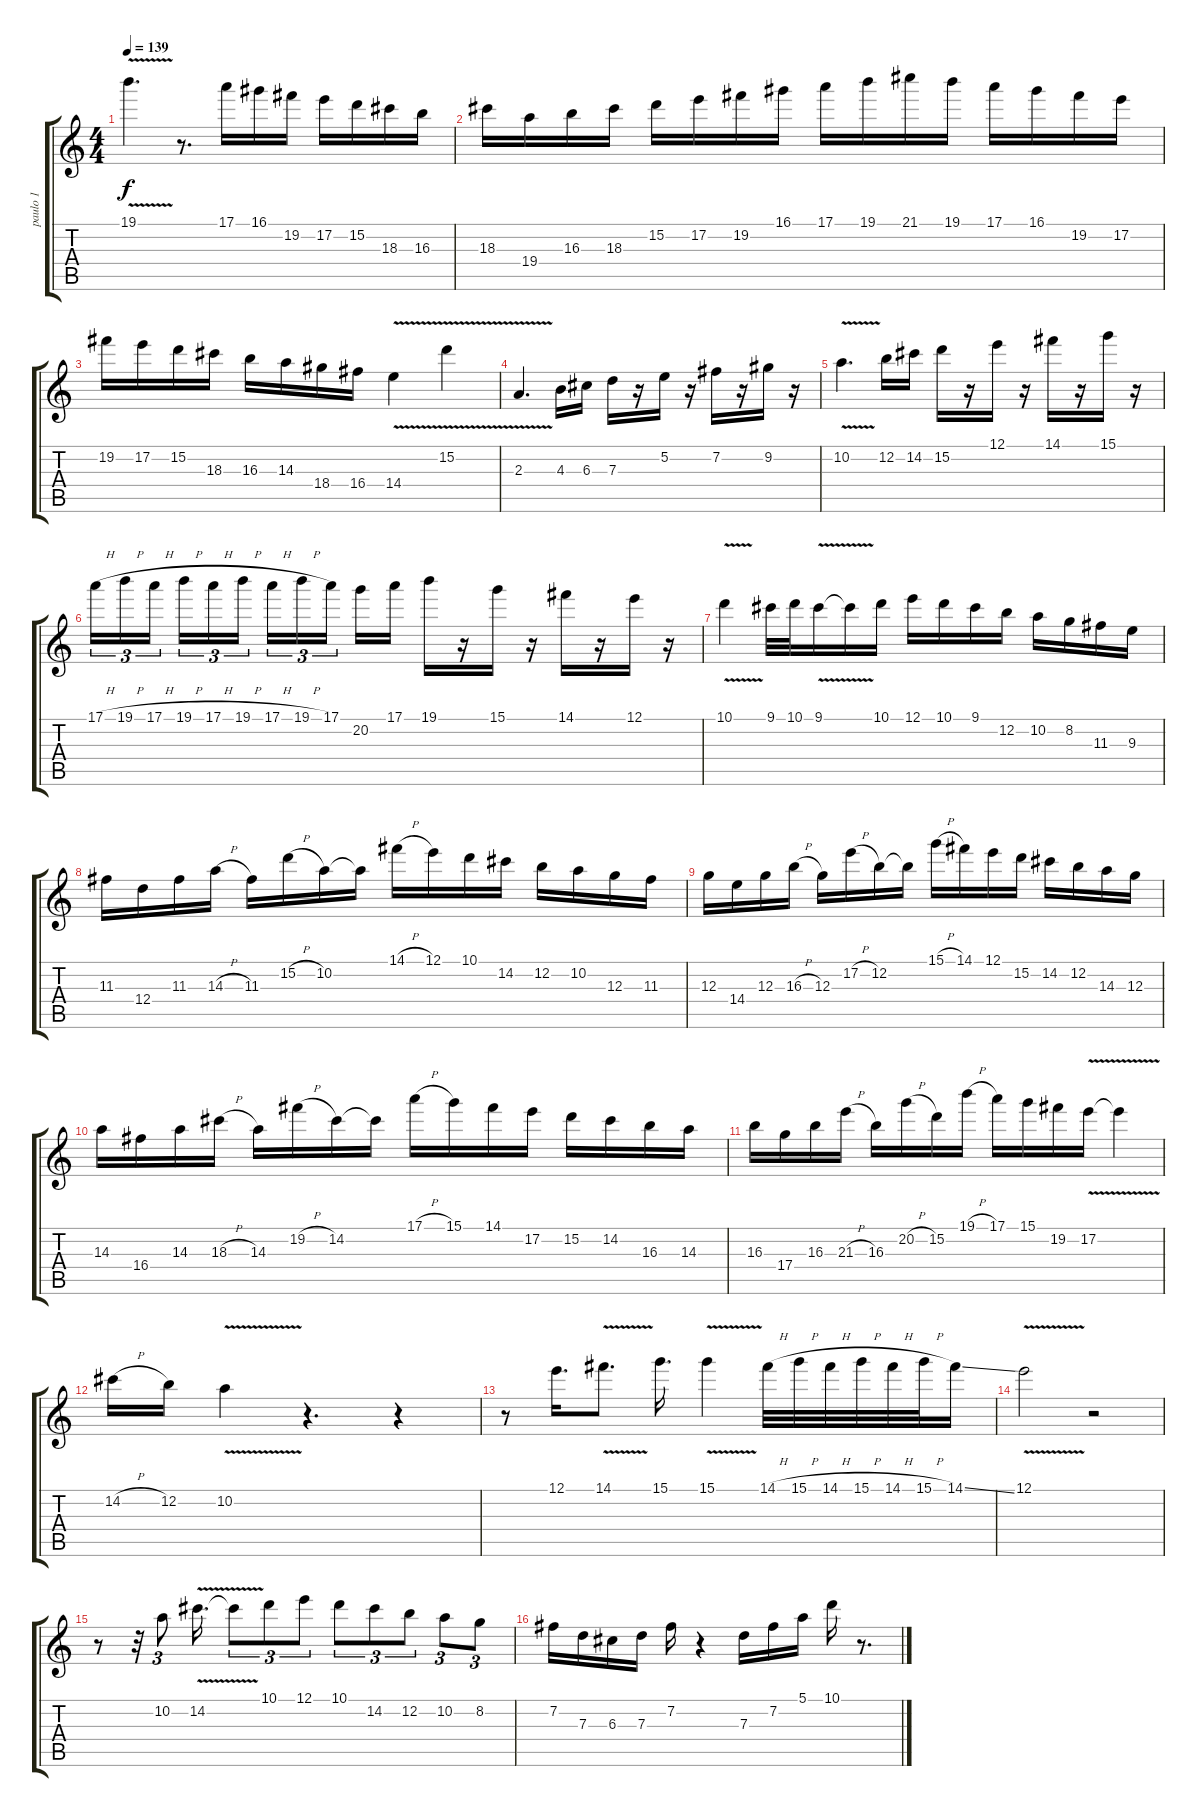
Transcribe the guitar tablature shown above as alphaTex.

\track ("paulo 1" "paulo 1") {instrument distortionguitar}
\staff {score tabs}
\tuning (E4 B3 G3 D3 A2 E2) {hide}
\ts (4 4)
\tempo 139
\clef g2
\ks c
19.1{v}.4{d dy f} r.8{d} 17.1.16 16.1.16 19.2.16 17.2.16 15.2.16 18.3.16 16.3.16 |
18.3.16 19.4.16 16.3.16 18.3.16 15.2.16 17.2.16 19.2.16 16.1.16 17.1.16 19.1.16 21.1.16 19.1.16 17.1.16 16.1.16 19.2.16 17.2.16 |
19.2.16 17.2.16 15.2.16 18.3.16 16.3.16 14.3.16 18.4.16 16.4.16 14.4{v}.4 15.2{v}.4 |
2.3{v}.4{d} 4.3.16 6.3.16 7.3.16 r.16 5.2.16 r.16 7.2.16 r.16 9.2.16 r.16 |
10.2{v}.4{d} 12.2.16 14.2.16 15.2.16 r.16 12.1.16 r.16 14.1.16 r.16 15.1.16 r.16 |
17.1{h}.16{tu (3 2)} 19.1{h}.16{tu (3 2)} 17.1{h}.16{tu (3 2) beam splitsecondary} 19.1{h}.16{tu (3 2)} 17.1{h}.16{tu (3 2)} 19.1{h}.16{tu (3 2)} 17.1{h}.16{tu (3 2)} 19.1{h}.16{tu (3 2)} 17.1.16{tu (3 2) beam splitsecondary} 20.2.16 17.1.16 19.1.16 r.16 15.1.16 r.16 14.1.16 r.16 12.1.16 r.16 |
10.1{v}.4 9.1.32 10.1.32 9.1{v}.16 9.1{t}.16 10.1.16 12.1.16 10.1.16 9.1.16 12.2.16 10.2.16 8.2.16 11.3.16 9.3.16 |
11.3.16 12.4.16 11.3.16 14.3{h}.16 11.3.16 15.2{h}.16 10.2.16 10.2{t}.16 14.1{h}.16 12.1.16 10.1.16 14.2.16 12.2.16 10.2.16 12.3.16 11.3.16 |
12.3.16 14.4.16 12.3.16 16.3{h}.16 12.3.16 17.2{h}.16 12.2.16 12.2{t}.16 15.1{h}.16 14.1.16 12.1.16 15.2.16 14.2.16 12.2.16 14.3.16 12.3.16 |
14.3.16 16.4.16 14.3.16 18.3{h}.16 14.3.16 19.2{h}.16 14.2.16 14.2{t}.16 17.1{h}.16 15.1.16 14.1.16 17.2.16 15.2.16 14.2.16 16.3.16 14.3.16 |
16.3.16 17.4.16 16.3.16 21.3{h}.16 16.3.16 20.2{h}.16 15.2.16 19.1{h}.16 17.1.16 15.1.16 19.2.16 17.2{v}.16 17.2{t}.4 |
14.2{h}.16 12.2.16 10.2{v}.4 r.4{d} r.4 |
r.8 12.1.16{d} 14.1{v}.8{d} 15.1.16{d} 15.1{v}.4 14.1{h}.32 15.1{h}.32 14.1{h}.32 15.1{h}.32 14.1{h}.32 15.1{h}.32 14.1{ss}.16 |
12.1{v}.2 r.2 |
r.8 r.32 10.2.8{tu (3 2)} 14.2{v}.16{d} 14.2{t}.8{tu (3 2)} 10.1.8{tu (3 2)} 12.1.8{tu (3 2)} 10.1.8{tu (3 2)} 14.2.8{tu (3 2)} 12.2.8{tu (3 2)} 10.2.8{tu (3 2)} 8.2.8{tu (3 2)} |
7.2.16 7.3.16 6.3.16 7.3.16 7.2.16 r.4 7.3.16 7.2.16 5.1.16 10.1.16 r.8{d}
